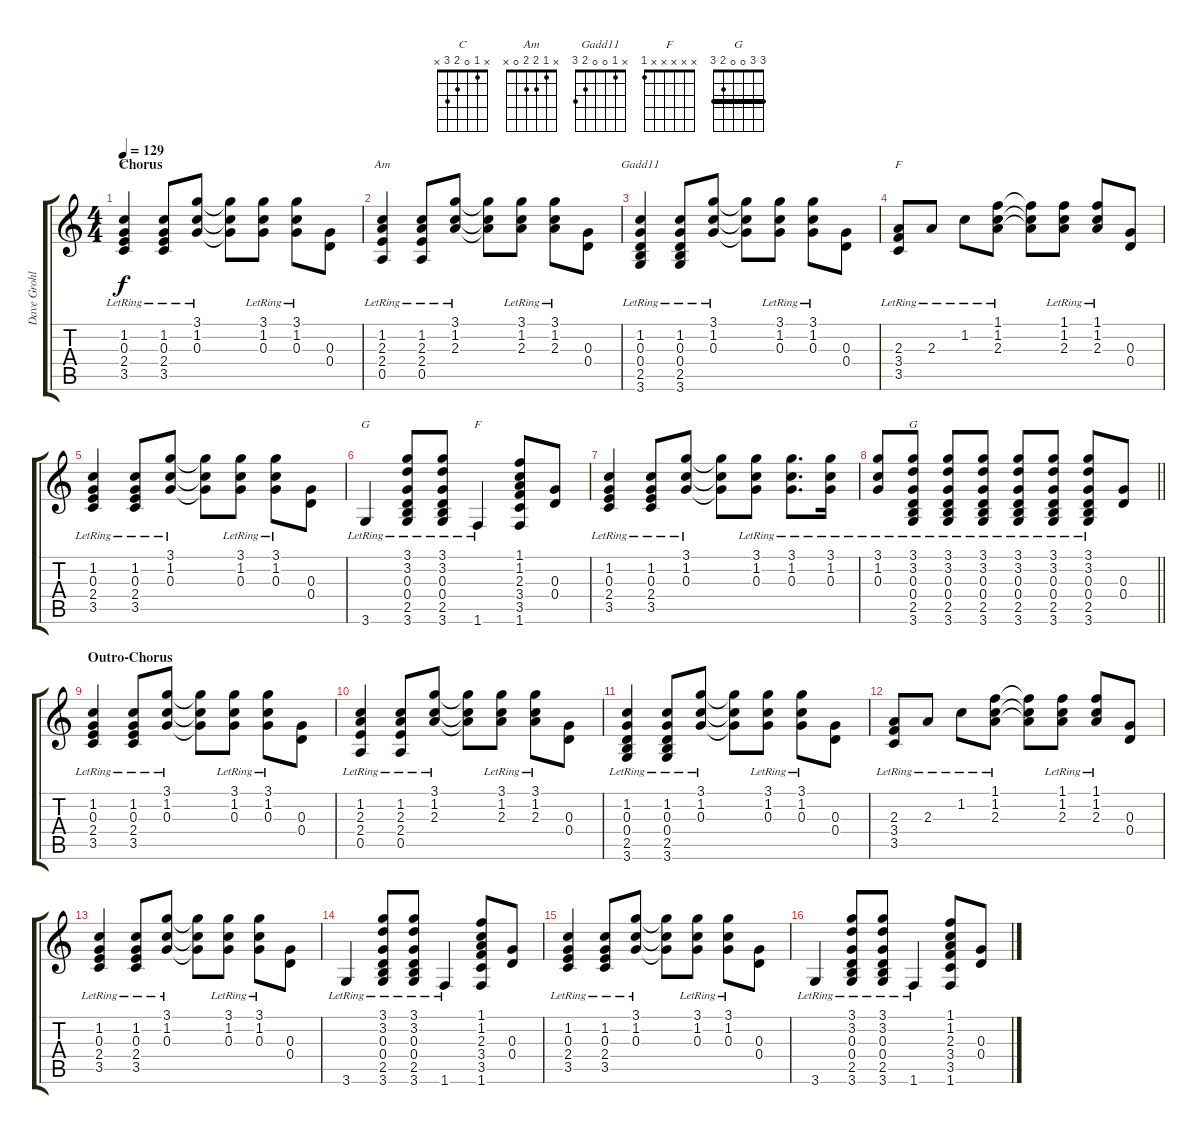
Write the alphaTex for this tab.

\track ("Dave Grohl" "Dave Grohl") {instrument electricguitarclean}
\staff {score tabs}
\tuning (E4 B3 G3 D3 A2 E2) {hide}
\chord ("C" x 1 0 2 3 x)
\chord ("Am" x 1 2 2 0 x)
\chord ("Gadd11" x 1 0 0 2 3)
\chord ("F" x x 2 3 3 x)
\chord ("G" x x x x x 3)
\chord ("F" x x x x x 1)
\chord ("G" 3 3 0 0 2 3) {barre 3}
\ts (4 4)
\section ("" "Chorus")
\tempo 129
\clef g2
\ks c
(1.2{lr} 0.3{lr} 2.4{lr} 3.5{lr}).4{ch "C" dy f} (1.2{lr} 0.3{lr} 2.4{lr} 3.5{lr}).8 (3.1{lr} 1.2{lr} 0.3{lr}).8 (3.1{t} 1.2{t} 0.3{t}).8 (3.1{lr} 1.2{lr} 0.3{lr}).8 (3.1{lr} 1.2{lr} 0.3{lr}).8 (0.3 0.4).8 |
(1.2{lr} 2.3{lr} 2.4{lr} 0.5{lr}).4{ch "Am"} (1.2{lr} 2.3{lr} 2.4{lr} 0.5{lr}).8 (3.1{lr} 1.2{lr} 2.3{lr}).8 (3.1{t} 1.2{t} 2.3{t}).8 (3.1{lr} 1.2{lr} 2.3{lr}).8 (3.1{lr} 1.2{lr} 2.3{lr}).8 (0.3 0.4).8 |
(1.2{lr} 0.3{lr} 0.4{lr} 2.5{lr} 3.6{lr}).4{ch "Gadd11"} (1.2{lr} 0.3{lr} 0.4{lr} 2.5{lr} 3.6{lr}).8 (3.1{lr} 1.2{lr} 0.3{lr}).8 (3.1{t} 1.2{t} 0.3{t}).8 (3.1{lr} 1.2{lr} 0.3{lr}).8 (3.1{lr} 1.2{lr} 0.3{lr}).8 (0.3 0.4).8 |
(2.3{lr} 3.4{lr} 3.5{lr}).8{ch "F"} 2.3{lr}.8 1.2{lr}.8 (1.1{lr} 1.2{lr} 2.3{lr}).8 (1.1{t} 1.2{t} 2.3{t}).8 (1.1{lr} 1.2{lr} 2.3{lr}).8 (1.1{lr} 1.2{lr} 2.3{lr}).8 (0.3 0.4).8 |
(1.2{lr} 0.3{lr} 2.4{lr} 3.5{lr}).4 (1.2{lr} 0.3{lr} 2.4{lr} 3.5{lr}).8 (3.1{lr} 1.2{lr} 0.3{lr}).8 (3.1{t} 1.2{t} 0.3{t}).8 (3.1{lr} 1.2{lr} 0.3{lr}).8 (3.1{lr} 1.2{lr} 0.3{lr}).8 (0.3 0.4).8 |
3.6{lr}.4{ch "G"} (3.1{lr} 3.2{lr} 0.3{lr} 0.4{lr} 2.5{lr} 3.6{lr}).8 (3.1{lr} 3.2{lr} 0.3{lr} 0.4{lr} 2.5{lr} 3.6{lr}).8 1.6{lr}.4{ch "F"} (1.1 1.2 2.3 3.4 3.5 1.6).8 (0.3 0.4).8 |
(1.2{lr} 0.3{lr} 2.4{lr} 3.5{lr}).4 (1.2{lr} 0.3{lr} 2.4{lr} 3.5{lr}).8 (3.1{lr} 1.2{lr} 0.3{lr}).8 (3.1{t} 1.2{t} 0.3{t}).8 (3.1{lr} 1.2{lr} 0.3{lr}).8 (3.1{lr} 1.2{lr} 0.3{lr}).8{d} (3.1{lr} 1.2{lr} 0.3{lr}).16 |
\barLineRight lightlight
(3.1{lr} 1.2{lr} 0.3{lr}).8 (3.1{lr} 3.2{lr} 0.3{lr} 0.4{lr} 2.5{lr} 3.6{lr}).8{ch "G"} (3.1{lr} 3.2{lr} 0.3{lr} 0.4{lr} 2.5{lr} 3.6{lr}).8 (3.1{lr} 3.2{lr} 0.3{lr} 0.4{lr} 2.5{lr} 3.6{lr}).8 (3.1{lr} 3.2{lr} 0.3{lr} 0.4{lr} 2.5{lr} 3.6{lr}).8 (3.1{lr} 3.2{lr} 0.3{lr} 0.4{lr} 2.5{lr} 3.6{lr}).8 (3.1{lr} 3.2{lr} 0.3{lr} 0.4{lr} 2.5{lr} 3.6{lr}).8 (0.3 0.4).8 |
\section ("" "Outro-Chorus")
(1.2{lr} 0.3{lr} 2.4{lr} 3.5{lr}).4 (1.2{lr} 0.3{lr} 2.4{lr} 3.5{lr}).8 (3.1{lr} 1.2{lr} 0.3{lr}).8 (3.1{t} 1.2{t} 0.3{t}).8 (3.1{lr} 1.2{lr} 0.3{lr}).8 (3.1{lr} 1.2{lr} 0.3{lr}).8 (0.3 0.4).8 |
(1.2{lr} 2.3{lr} 2.4{lr} 0.5{lr}).4 (1.2{lr} 2.3{lr} 2.4{lr} 0.5{lr}).8 (3.1{lr} 1.2{lr} 2.3{lr}).8 (3.1{t} 1.2{t} 2.3{t}).8 (3.1{lr} 1.2{lr} 2.3{lr}).8 (3.1{lr} 1.2{lr} 2.3{lr}).8 (0.3 0.4).8 |
(1.2{lr} 0.3{lr} 0.4{lr} 2.5{lr} 3.6{lr}).4 (1.2{lr} 0.3{lr} 0.4{lr} 2.5{lr} 3.6{lr}).8 (3.1{lr} 1.2{lr} 0.3{lr}).8 (3.1{t} 1.2{t} 0.3{t}).8 (3.1{lr} 1.2{lr} 0.3{lr}).8 (3.1{lr} 1.2{lr} 0.3{lr}).8 (0.3 0.4).8 |
(2.3{lr} 3.4{lr} 3.5{lr}).8 2.3{lr}.8 1.2{lr}.8 (1.1{lr} 1.2{lr} 2.3{lr}).8 (1.1{t} 1.2{t} 2.3{t}).8 (1.1{lr} 1.2{lr} 2.3{lr}).8 (1.1{lr} 1.2{lr} 2.3{lr}).8 (0.3 0.4).8 |
(1.2{lr} 0.3{lr} 2.4{lr} 3.5{lr}).4 (1.2{lr} 0.3{lr} 2.4{lr} 3.5{lr}).8 (3.1{lr} 1.2{lr} 0.3{lr}).8 (3.1{t} 1.2{t} 0.3{t}).8 (3.1{lr} 1.2{lr} 0.3{lr}).8 (3.1{lr} 1.2{lr} 0.3{lr}).8 (0.3 0.4).8 |
3.6{lr}.4 (3.1{lr} 3.2{lr} 0.3{lr} 0.4{lr} 2.5{lr} 3.6{lr}).8 (3.1{lr} 3.2{lr} 0.3{lr} 0.4{lr} 2.5{lr} 3.6{lr}).8 1.6{lr}.4 (1.1 1.2 2.3 3.4 3.5 1.6).8 (0.3 0.4).8 |
(1.2{lr} 0.3{lr} 2.4{lr} 3.5{lr}).4 (1.2{lr} 0.3{lr} 2.4{lr} 3.5{lr}).8 (3.1{lr} 1.2{lr} 0.3{lr}).8 (3.1{t} 1.2{t} 0.3{t}).8 (3.1{lr} 1.2{lr} 0.3{lr}).8 (3.1{lr} 1.2{lr} 0.3{lr}).8 (0.3 0.4).8 |
3.6{lr}.4 (3.1{lr} 3.2{lr} 0.3{lr} 0.4{lr} 2.5{lr} 3.6{lr}).8 (3.1{lr} 3.2{lr} 0.3{lr} 0.4{lr} 2.5{lr} 3.6{lr}).8 1.6{lr}.4 (1.1 1.2 2.3 3.4 3.5 1.6).8 (0.3 0.4).8
